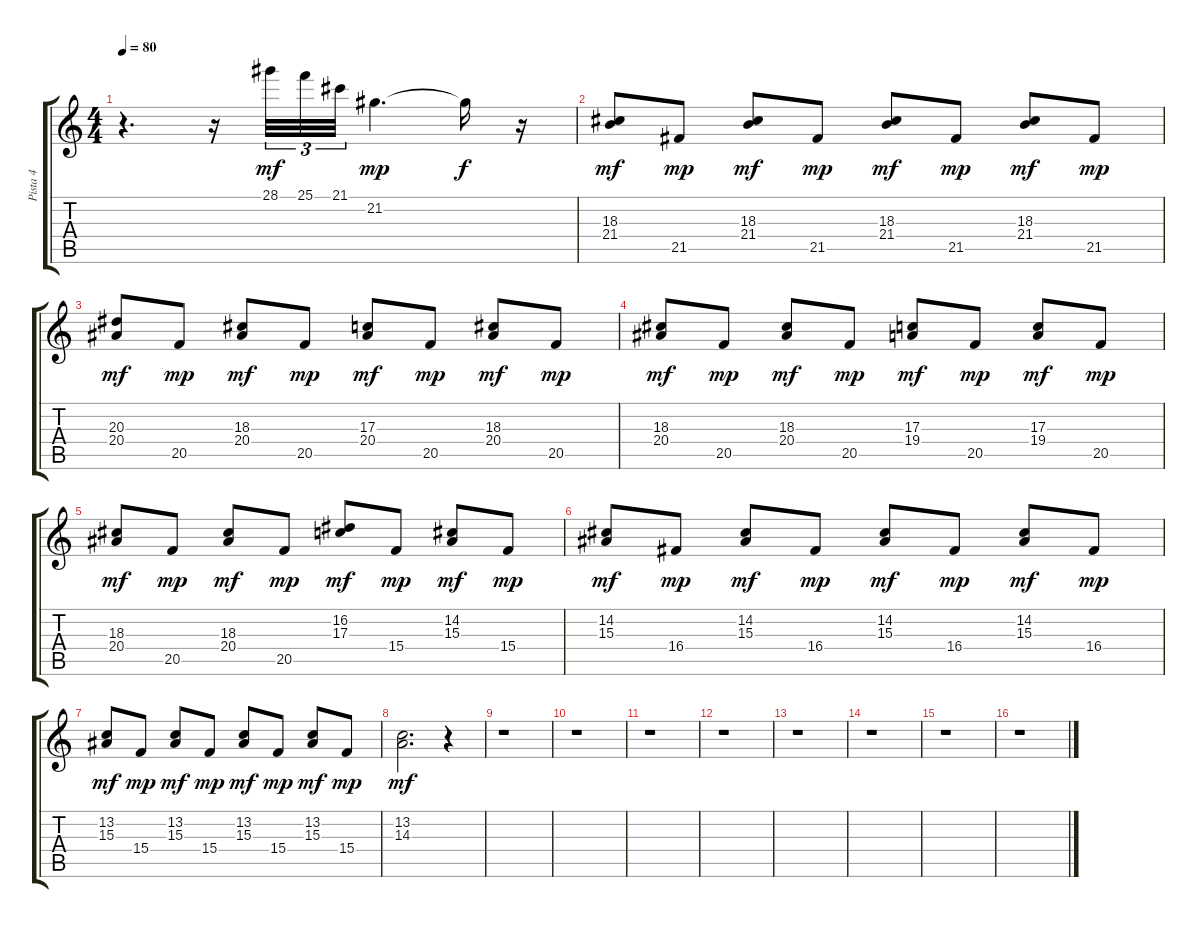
\track ("Pista 4" "Pista 4") {instrument orchestralharp}
\staff {score tabs}
\tuning (E4 B3 G3 D3 A2 E2) {hide}
\ts (4 4)
\tempo 80
\clef g2
\ks c
r.4{d dy mp} r.16 28.1.32{tu (3 2) dy mf balance 8} 25.1.32{tu (3 2)} 21.1.32{tu (3 2)} 21.2.4{d dy mp} 21.2{t}.16{dy f} r.16 |
(18.3 21.4).8{dy mf balance 12 instrument vibraphone} 21.5.8{dy mp} (18.3 21.4).8{dy mf} 21.5.8{dy mp} (18.3 21.4).8{dy mf} 21.5.8{dy mp} (18.3 21.4).8{dy mf} 21.5.8{dy mp} |
(20.3 20.4).8{dy mf} 20.5.8{dy mp} (18.3 20.4).8{dy mf} 20.5.8{dy mp} (17.3 20.4).8{dy mf} 20.5.8{dy mp} (18.3 20.4).8{dy mf} 20.5.8{dy mp} |
(18.3 20.4).8{dy mf} 20.5.8{dy mp} (18.3 20.4).8{dy mf} 20.5.8{dy mp} (17.3 19.4).8{dy mf} 20.5.8{dy mp} (17.3 19.4).8{dy mf} 20.5.8{dy mp} |
(18.3 20.4).8{dy mf} 20.5.8{dy mp} (18.3 20.4).8{dy mf} 20.5.8{dy mp} (16.2 17.3).8{dy mf} 15.4.8{dy mp} (14.2 15.3).8{dy mf} 15.4.8{dy mp} |
(14.2 15.3).8{dy mf} 16.4.8{dy mp} (14.2 15.3).8{dy mf} 16.4.8{dy mp} (14.2 15.3).8{dy mf} 16.4.8{dy mp} (14.2 15.3).8{dy mf} 16.4.8{dy mp} |
(13.2 15.3).8{dy mf} 15.4.8{dy mp} (13.2 15.3).8{dy mf} 15.4.8{dy mp} (13.2 15.3).8{dy mf} 15.4.8{dy mp} (13.2 15.3).8{dy mf} 15.4.8{dy mp} |
(13.2 14.3).2{d dy mf} r.4 |
r.1 |
r.1 |
r.1 |
r.1 |
r.1 |
r.1 |
r.1 |
r.1
